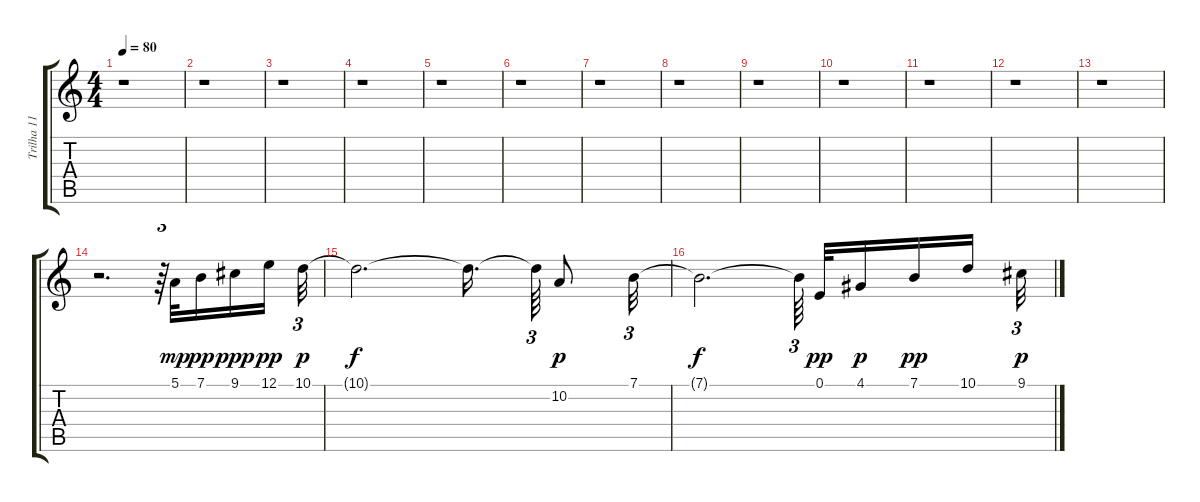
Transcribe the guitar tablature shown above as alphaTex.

\track ("Trilha 11" "Trilha 11") {instrument stringensemble1}
\staff {score tabs}
\tuning (E4 B3 G3 D3 A2 E2) {hide}
\ts (4 4)
\tempo 80
\clef g2
\ks c
r.1{dy f} |
r.1 |
r.1 |
r.1 |
r.1 |
r.1 |
r.1 |
r.1 |
r.1 |
r.1 |
r.1 |
r.1 |
r.1 |
r.2{d} r.64{tu (3 2)} 5.1.32{dy mp} 7.1.16{dy pp} 9.1.16{dy ppp} 12.1.16{dy pp} 10.1.32{tu (3 2) dy p} |
10.1{t}.2{d dy f} 10.1{t}.16{d} 10.1{t}.64{tu (3 2)} 10.2.8{dy p} 7.1.32{tu (3 2)} |
7.1{t}.2{d dy f} 7.1{t}.64{tu (3 2)} 0.1.32{dy pp} 4.1.16{dy p} 7.1.16{dy pp} 10.1.16 9.1.32{tu (3 2) dy p}
